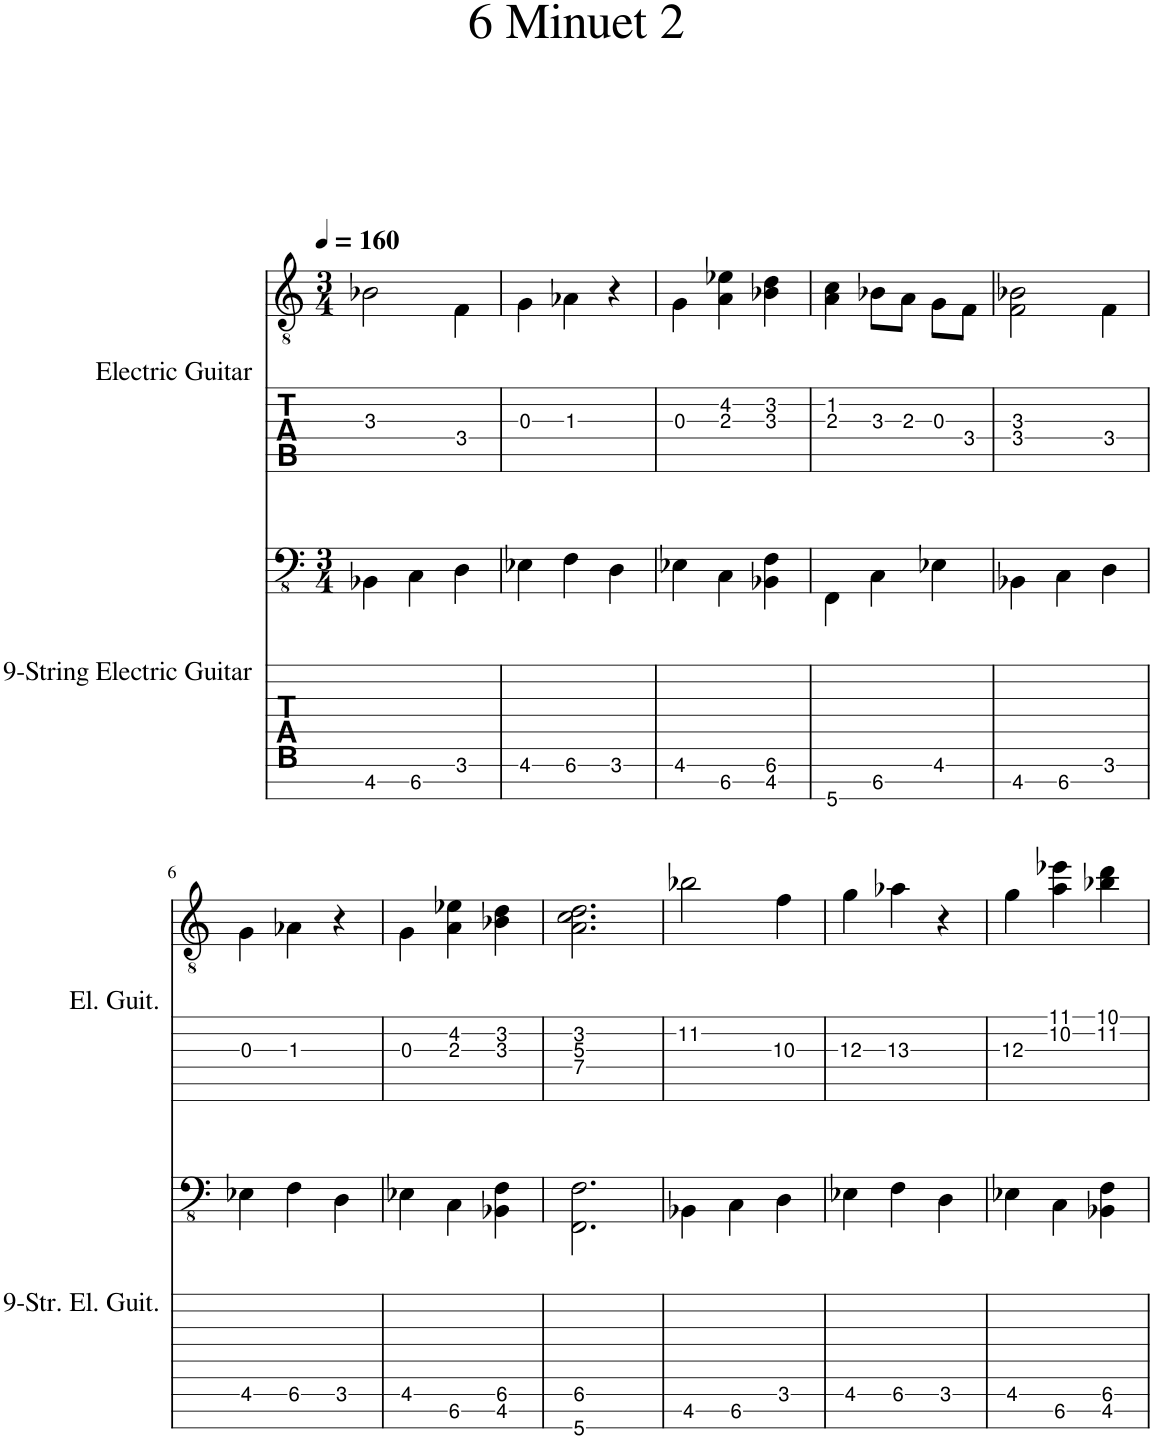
**kern	**kern	**kern	**kern
*part2	*part2	*part1	*part1
*staff4	*staff3	*staff2	*staff1
*I"9-String Electric Guitar	*	*I"Electric Guitar	*
*I'9-Str. El. Guit.	*	*I'El. Guit.	*
*stria9	*	*stria6	*
*	*clefFv4	*	*clefGv2
*k[]	*k[]	*k[]	*k[]
*M3/4	*M3/4	*M3/4	*M3/4
*MM160	*MM160	*MM160	*MM160
=1	=1	=1	=1
4BBB-X	4BBB-X\	2B-	2B-X\
4CC	4CC\	.	.
4DD	4DD\	4F	4F\
=2	=2	=2	=2
4EE-X	4EE-X\	4G	4G\
4FF	4FF\	4A-	4A-X\
4DD	4DD\	4r	4r
=3	=3	=3	=3
4EE-X	4EE-X\	4G	4G\
4CC	4CC\	4A 4e-	4A\ 4e-X\
4BBB-X 4FF	4BBB-X\ 4FF\	4B- 4d	4B-X\ 4d\
=4	=4	=4	=4
4FFF	4FFF\	4A 4c	4A\ 4c\
4CC	4CC\	8B-L	8B-X\L
.	.	8AJ	8A\J
4EE-X	4EE-X\	8GL	8G\L
.	.	8FJ	8F\J
=5	=5	=5	=5
4BBB-X	4BBB-X\	2F 2B-	2F\ 2B-X\
4CC	4CC\	.	.
4DD	4DD\	4F	4F\
!!LO:LB:g=z
=6	=6	=6	=6
4EE-X	4EE-X\	4G	4G\
4FF	4FF\	4A-	4A-X\
4DD	4DD\	4r	4r
=7	=7	=7	=7
4EE-X	4EE-X\	4G	4G\
4CC	4CC\	4A 4e-	4A\ 4e-X\
4BBB-X 4FF	4BBB-X\ 4FF\	4B- 4d	4B-X\ 4d\
=8	=8	=8	=8
2.FFF 2.FF	2.FFF\ 2.FF\	2.A 2.c 2.d	2.A\ 2.c\ 2.d\
=9	=9	=9	=9
4BBB-X	4BBB-X\	2b-	2b-X\
4CC	4CC\	.	.
4DD	4DD\	4f	4f\
=10	=10	=10	=10
4EE-X	4EE-X\	4g	4g\
4FF	4FF\	4a-	4a-X\
4DD	4DD\	4r	4r
=11	=11	=11	=11
4EE-X	4EE-X\	4g	4g\
4CC	4CC\	4a 4ee-	4a\ 4ee-X\
4BBB-X 4FF	4BBB-X\ 4FF\	4b- 4dd	4b-X\ 4dd\
=	=	=	=
*-	*-	*-	*-
